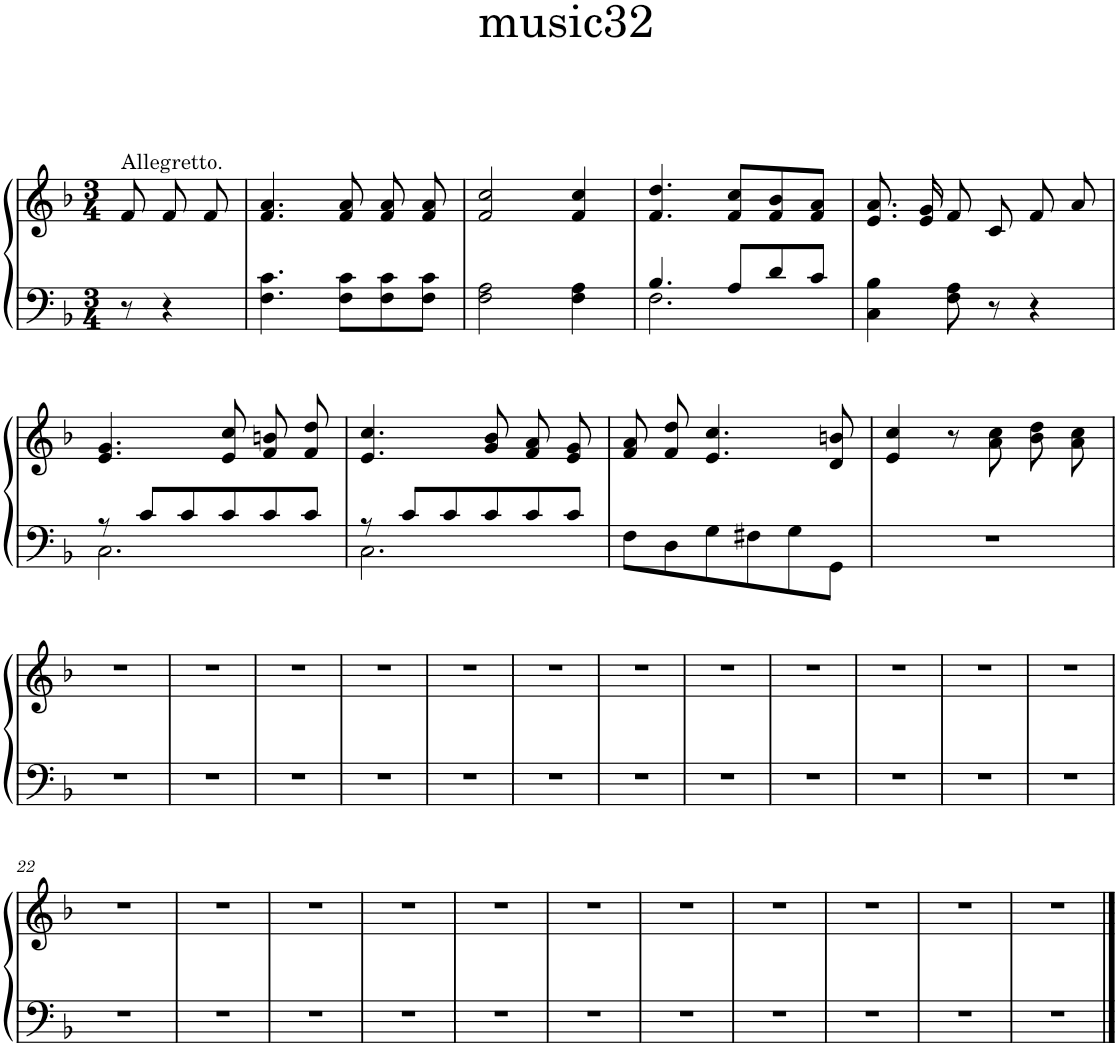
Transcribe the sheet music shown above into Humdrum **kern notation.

**kern	**kern
*part1	*part1
*staff2	*staff1
*I"Grand Piano	*
*I'Pno.	*
*clefF4	*clefG2
*k[b-]	*k[b-]
*M3/4	*M3/4
=1	=1
!	!LO:TX:a:t=Allegretto.
8r	8f/
4r	8f/
.	8f/
=2	=2
4.F\ 4.c\	4.f/ 4.a/
8F\ 8c\L	8f/ 8a/
8F\ 8c\	8f/ 8a/
8F\ 8c\J	8f/ 8a/
=3	=3
2F\ 2A\	2f/ 2cc/
4F\ 4A\	4f/ 4cc/
=4	=4
*^	*
4.B-/	2.F\	4.f/ 4.dd/
8A/L	.	8f/ 8cc/L
8d/	.	8f/ 8b-/
8c/J	.	8f/ 8a/J
*v	*v	*
=5	=5
4C\ 4B-\	8.e/ 8.a/
.	16e/ 16g/
8F\ 8A\	8f/
8r	8c/
4r	8f/
.	8a/
!!LO:LB:g=z
=6	=6
*^	*
8r	2.C\	4.e/ 4.g/
8c/L	.	.
8c/	.	.
8c/	.	8e/ 8cc/
8c/	.	8f/ 8bn/
8c/J	.	8f/ 8dd/
=7	=7	=7
8r	2.C\	4.e/ 4.cc/
8c/L	.	.
8c/	.	.
8c/	.	8g/ 8b-/
8c/	.	8f/ 8a/
8c/J	.	8e/ 8g/
*v	*v	*
=8	=8
8F\L	8f/ 8a/
8D\	8f/ 8dd/
8G\	4.e/ 4.cc/
8F#X\	.
8G\	.
8GG\J	8d/ 8bn/
=9	=9
2.r	4e/ 4cc/
.	8r
.	8a\ 8cc\
.	8b-\ 8dd\
.	8a\ 8cc\
!!LO:LB:g=z
=10	=10
2.r	2.r
=11	=11
2.r	2.r
=12	=12
2.r	2.r
=13	=13
2.r	2.r
=14	=14
2.r	2.r
=15	=15
2.r	2.r
=16	=16
2.r	2.r
=17	=17
2.r	2.r
=18	=18
2.r	2.r
=19	=19
2.r	2.r
=20	=20
2.r	2.r
=21	=21
2.r	2.r
!!LO:LB:g=z
=22	=22
2.r	2.r
=23	=23
2.r	2.r
=24	=24
2.r	2.r
=25	=25
2.r	2.r
=26	=26
2.r	2.r
=27	=27
2.r	2.r
=28	=28
2.r	2.r
=29	=29
2.r	2.r
=30	=30
2.r	2.r
=31	=31
2.r	2.r
=32	=32
2.r	2.r
==	==
*-	*-
